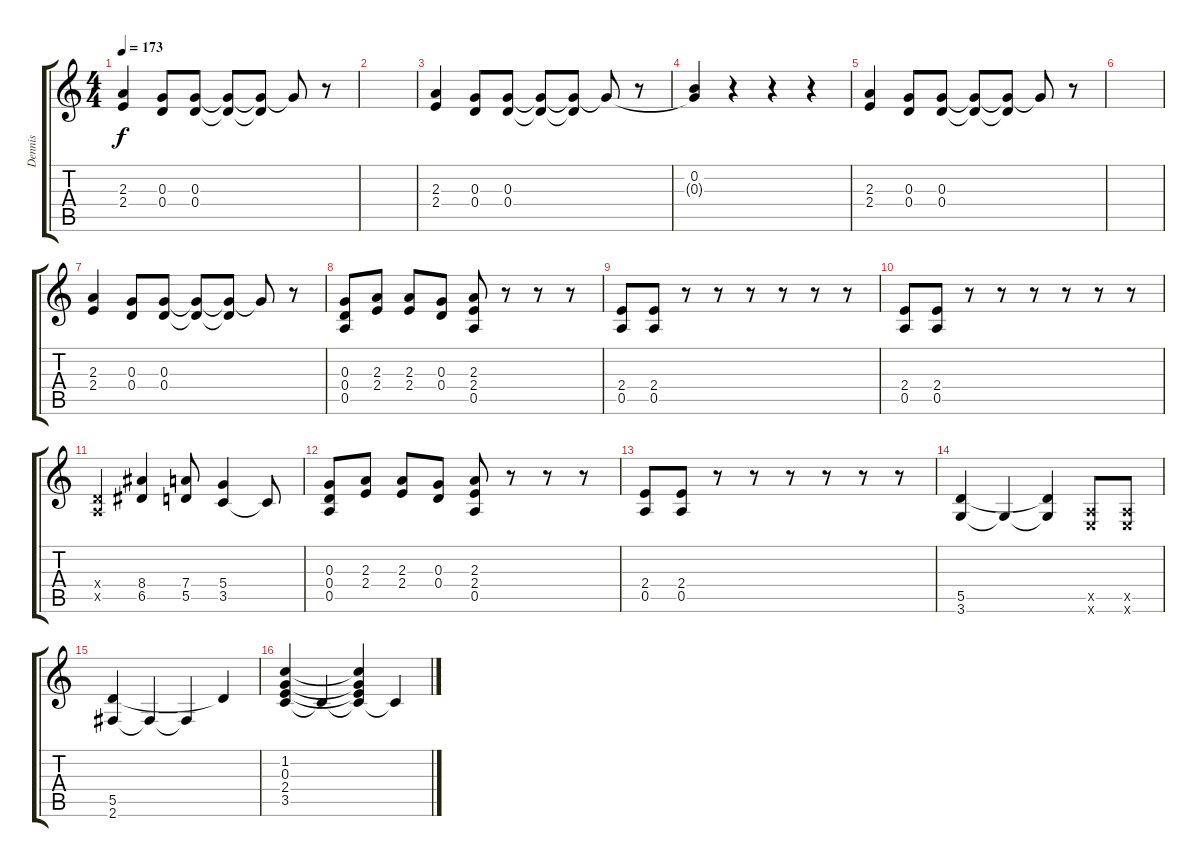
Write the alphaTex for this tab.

\track ("Dennis" "Dennis") {instrument distortionguitar}
\staff {score tabs}
\tuning (E4 B3 G3 D3 A2 E2) {hide}
\ts (4 4)
\tempo 173
\clef g2
\ks c
(2.3 2.4).4{dy f} (0.3 0.4).8 (0.3 0.4).8 (0.3{t} 0.4{t}).8 (0.3{t} 0.4{t}).8 0.3{t}.8 r.8 |
|
(2.3 2.4).4 (0.3 0.4).8 (0.3 0.4).8 (0.3{t} 0.4{t}).8 (0.3{t} 0.4{t}).8 0.3{t}.8 r.8 |
(0.2 0.3{t}).4 r.4 r.4 r.4 |
(2.3 2.4).4 (0.3 0.4).8 (0.3 0.4).8 (0.3{t} 0.4{t}).8 (0.3{t} 0.4{t}).8 0.3{t}.8 r.8 |
|
(2.3 2.4).4 (0.3 0.4).8 (0.3 0.4).8 (0.3{t} 0.4{t}).8 (0.3{t} 0.4{t}).8 0.3{t}.8 r.8 |
(0.3 0.4 0.5).8 (2.3 2.4).8 (2.3 2.4).8 (0.3 0.4).8 (2.3 2.4 0.5).8 r.8 r.8 r.8 |
(2.4 0.5).8 (2.4 0.5).8 r.8 r.8 r.8 r.8 r.8 r.8 |
(2.4 0.5).8 (2.4 0.5).8 r.8 r.8 r.8 r.8 r.8 r.8 |
(0.4{x} 0.5{x}).4 (8.4 6.5).4 (7.4 5.5).8 (5.4 3.5).4 3.5{t}.8 |
(0.3 0.4 0.5).8 (2.3 2.4).8 (2.3 2.4).8 (0.3 0.4).8 (2.3 2.4 0.5).8 r.8 r.8 r.8 |
(2.4 0.5).8 (2.4 0.5).8 r.8 r.8 r.8 r.8 r.8 r.8 |
(5.5 3.6).4 3.6{t}.4 (5.5{t} 3.6{t}).4 (0.5{x} 0.6{x}).8 (0.5{x} 0.6{x}).8 |
(5.5 2.6).4 2.6{t}.4 2.6{t}.4 5.5{t}.4 |
(1.2 0.3 2.4 3.5).4 3.5{t}.4 (1.2{t} 0.3{t} 2.4{t} 3.5{t}).4 3.5{t}.4
